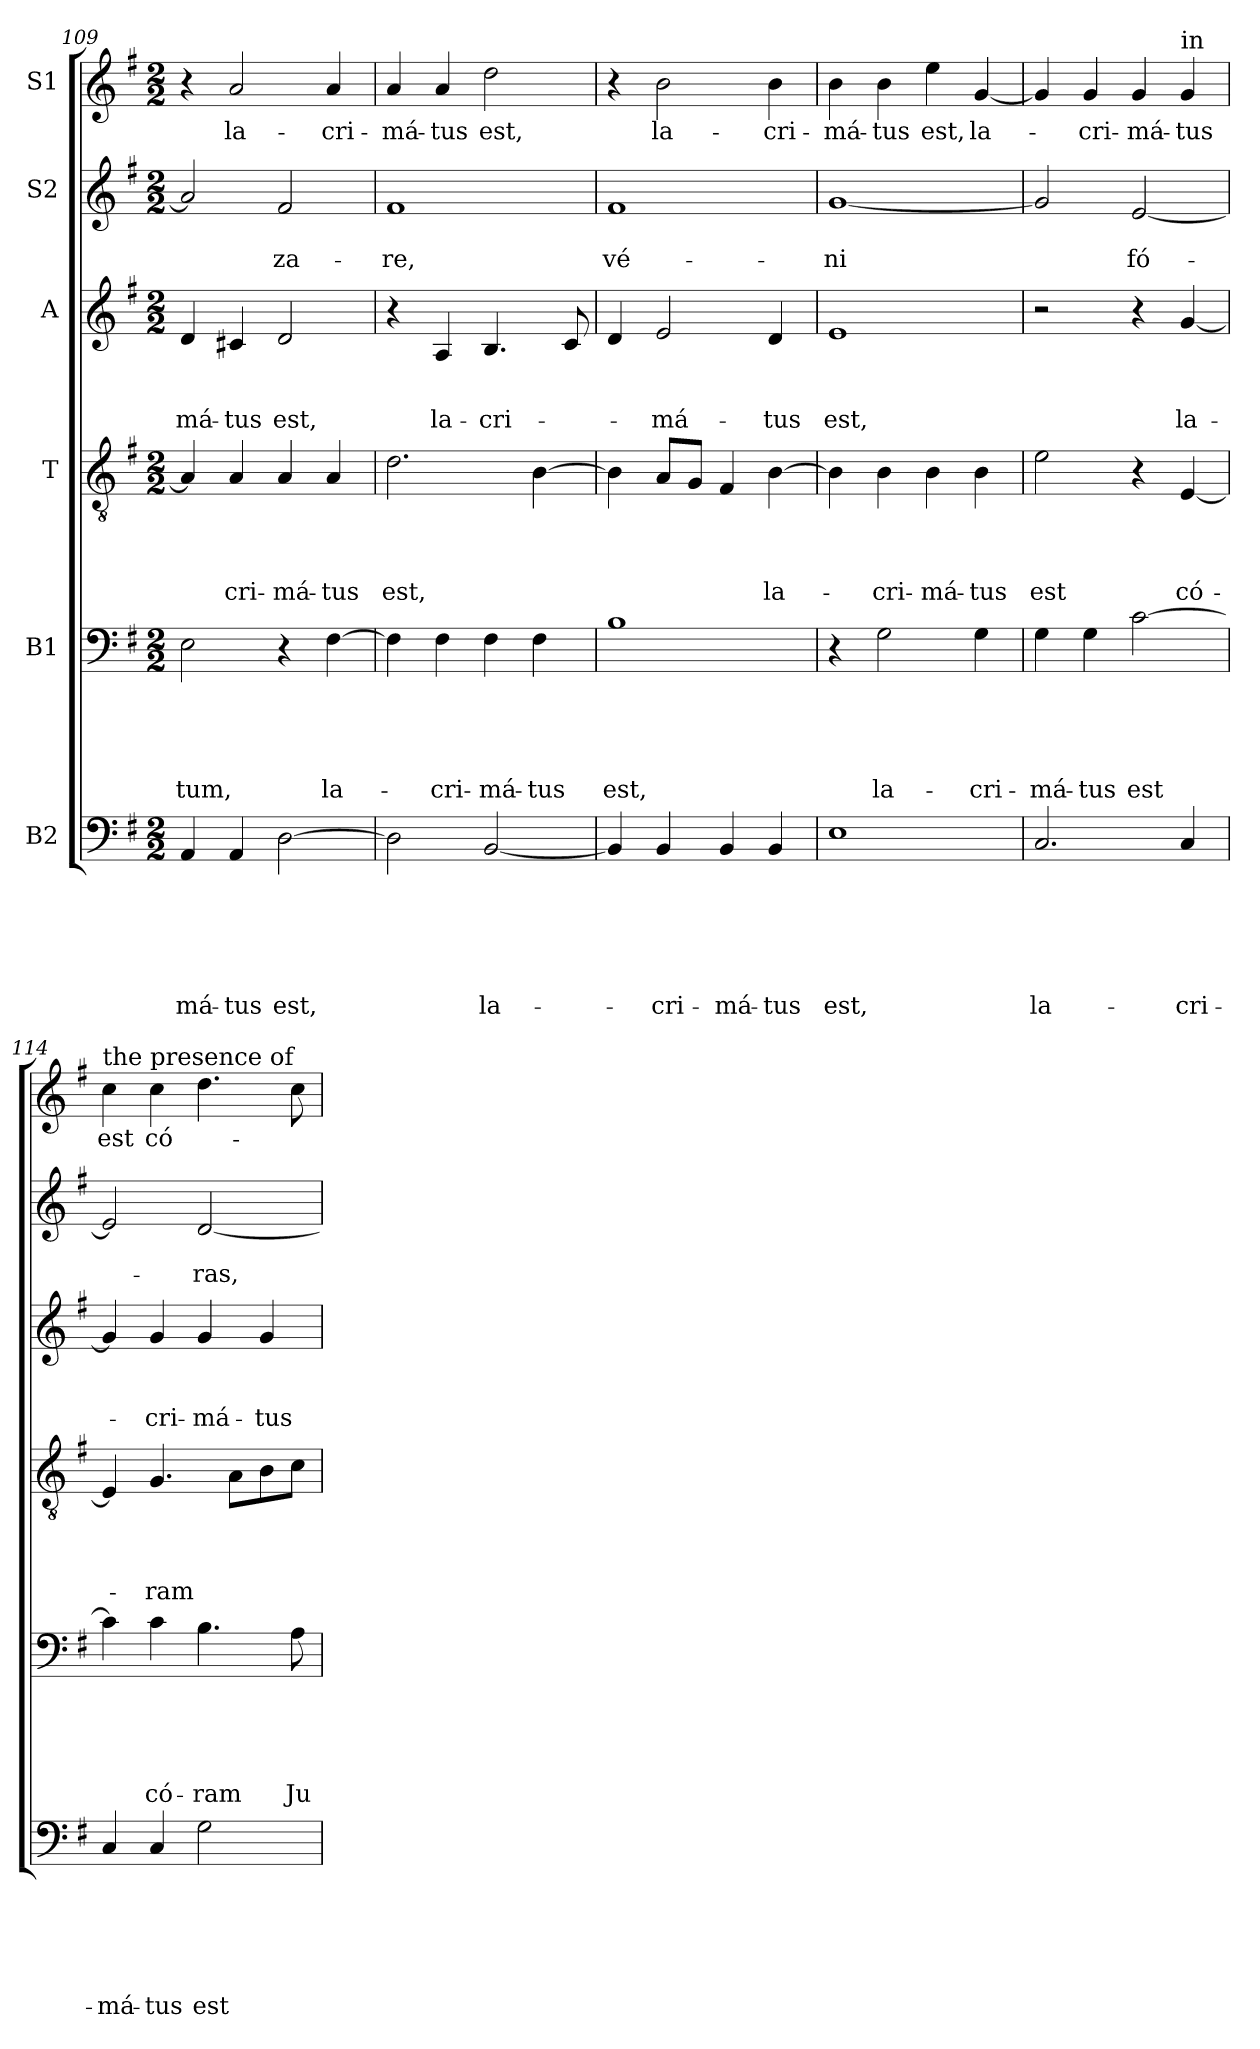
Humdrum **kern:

**kern	**text	**text	**text	**text	**text	**text	**kern	**text	**text	**text	**text	**text	**kern	**text	**text	**text	**text	**kern	**text	**text	**text	**kern	**text	**text	**kern	**text
*part6	*part6	*part6	*part6	*part6	*part6	*part6	*part5	*part5	*part5	*part5	*part5	*part5	*part4	*part4	*part4	*part4	*part4	*part3	*part3	*part3	*part3	*part2	*part2	*part2	*part1	*part1
*staff6	*staff6	*staff6	*staff6	*staff6	*staff6	*staff6	*staff5	*staff5	*staff5	*staff5	*staff5	*staff5	*staff4	*staff4	*staff4	*staff4	*staff4	*staff3	*staff3	*staff3	*staff3	*staff2	*staff2	*staff2	*staff1	*staff1
*I"B2	*	*	*	*	*	*	*I"B1	*	*	*	*	*	*I"T	*	*	*	*	*I"A	*	*	*	*I"S2	*	*	*I"S1	*
!!LO:PB:g=z
*clefF4	*	*	*	*	*	*	*clefF4	*	*	*	*	*	*clefGv2	*	*	*	*	*clefG2	*	*	*	*clefG2	*	*	*clefG2	*
*k[f#]	*	*	*	*	*	*	*k[f#]	*	*	*	*	*	*k[f#]	*	*	*	*	*k[f#]	*	*	*	*k[f#]	*	*	*k[f#]	*
*G:	*	*	*	*	*	*	*G:	*	*	*	*	*	*G:	*	*	*	*	*G:	*	*	*	*G:	*	*	*G:	*
*M2/2	*	*	*	*	*	*	*M2/2	*	*	*	*	*	*M2/2	*	*	*	*	*M2/2	*	*	*	*M2/2	*	*	*M2/2	*
=109	=109	=109	=109	=109	=109	=109	=109	=109	=109	=109	=109	=109	=109	=109	=109	=109	=109	=109	=109	=109	=109	=109	=109	=109	=109	=109
!	!	!	!	!	!	!LO:LY:b	!	!	!	!	!	!LO:LY:b	!	!	!	!	!	!	!	!	!LO:LY:b	!	!	!	!	!
4AA/	.	.	.	.	.	-má-	2E\	.	.	.	.	-tum,	4A/]	.	.	.	.	4d/	.	.	-má-	2a/]	.	.	4r	.
!	!	!	!	!	!	!LO:LY:b	!	!	!	!	!	!	!	!	!	!	!LO:LY:b	!	!	!	!LO:LY:b	!	!	!	!	!LO:LY:b
4AA/	.	.	.	.	.	-tus	.	.	.	.	.	.	4A/	.	.	.	-cri-	4c#i/	.	.	-tus	.	.	.	2a/	la-
!	!	!	!	!	!	!LO:LY:b	!	!	!	!	!	!	!	!	!	!	!LO:LY:b	!	!	!	!LO:LY:b	!	!	!LO:LY:b	!	!
[2D\	.	.	.	.	.	est,	4r	.	.	.	.	.	4A/	.	.	.	-má-	2d/	.	.	est,	2f#/	.	-za-	.	.
!	!	!	!	!	!	!	!	!	!	!	!	!LO:LY:b	!	!	!	!	!LO:LY:b	!	!	!	!	!	!	!	!	!LO:LY:b
.	.	.	.	.	.	.	[4F#i\	.	.	.	.	la-	4A/	.	.	.	-tus	.	.	.	.	.	.	.	4a/	-cri-
=110	=110	=110	=110	=110	=110	=110	=110	=110	=110	=110	=110	=110	=110	=110	=110	=110	=110	=110	=110	=110	=110	=110	=110	=110	=110	=110
!	!	!	!	!	!	!	!	!	!	!	!	!	!	!	!	!	!LO:LY:b	!	!	!	!	!	!	!LO:LY:b	!	!LO:LY:b
2D\]	.	.	.	.	.	.	4F#\]	.	.	.	.	.	2.d\	.	.	.	est,	4r	.	.	.	1f#	.	-re,	4a/	-má-
!	!	!	!	!	!	!	!	!	!	!	!	!LO:LY:b	!	!	!	!	!	!	!	!	!LO:LY:b	!	!	!	!	!LO:LY:b
.	.	.	.	.	.	.	4F#\	.	.	.	.	-cri-	.	.	.	.	.	4A/	.	.	la-	.	.	.	4a/	-tus
!	!	!	!	!	!	!LO:LY:b	!	!	!	!	!	!LO:LY:b	!	!	!	!	!	!	!	!	!LO:LY:b	!	!	!	!	!LO:LY:b
[2BB/	.	.	.	.	.	la-	4F#\	.	.	.	.	-má-	.	.	.	.	.	4.B/	.	.	-cri-	.	.	.	2dd\	est,
!	!	!	!	!	!	!	!	!	!	!	!	!LO:LY:b	!	!	!	!	!	!	!	!	!	!	!	!	!	!
.	.	.	.	.	.	.	4F#\	.	.	.	.	-tus	[4B\	.	.	.	.	.	.	.	.	.	.	.	.	.
.	.	.	.	.	.	.	.	.	.	.	.	.	.	.	.	.	.	8c/	.	.	.	.	.	.	.	.
=111	=111	=111	=111	=111	=111	=111	=111	=111	=111	=111	=111	=111	=111	=111	=111	=111	=111	=111	=111	=111	=111	=111	=111	=111	=111	=111
!	!	!	!	!	!	!	!	!	!	!	!	!LO:LY:b	!	!	!	!	!	!	!	!	!	!	!	!LO:LY:b	!	!
4BB/]	.	.	.	.	.	.	1B	.	.	.	.	est,	4B\]	.	.	.	.	4d/	.	.	.	1f#	.	vé-	4r	.
!	!	!	!	!	!	!LO:LY:b	!	!	!	!	!	!	!	!	!	!	!	!	!	!	!LO:LY:b	!	!	!	!	!LO:LY:b
4BB/	.	.	.	.	.	-cri-	.	.	.	.	.	.	8A/L	.	.	.	.	2e/	.	.	-má-	.	.	.	2b\	la-
.	.	.	.	.	.	.	.	.	.	.	.	.	8G/J	.	.	.	.	.	.	.	.	.	.	.	.	.
!	!	!	!	!	!	!LO:LY:b	!	!	!	!	!	!	!	!	!	!	!	!	!	!	!	!	!	!	!	!
4BB/	.	.	.	.	.	-má-	.	.	.	.	.	.	4F#/	.	.	.	.	.	.	.	.	.	.	.	.	.
!	!	!	!	!	!	!LO:LY:b	!	!	!	!	!	!	!	!	!	!	!LO:LY:b	!	!	!	!LO:LY:b	!	!	!	!	!LO:LY:b
4BB/	.	.	.	.	.	-tus	.	.	.	.	.	.	[4B\	.	.	.	la-	4d/	.	.	-tus	.	.	.	4b\	-cri-
=112	=112	=112	=112	=112	=112	=112	=112	=112	=112	=112	=112	=112	=112	=112	=112	=112	=112	=112	=112	=112	=112	=112	=112	=112	=112	=112
!	!	!	!	!	!	!LO:LY:b	!	!	!	!	!	!	!	!	!	!	!	!	!	!	!LO:LY:b	!	!	!LO:LY:b	!	!LO:LY:b
1E	.	.	.	.	.	est,	4r	.	.	.	.	.	4B\]	.	.	.	.	1e	.	.	est,	[1g	.	-ni	4b\	-má-
!	!	!	!	!	!	!	!	!	!	!	!	!LO:LY:b	!	!	!	!	!LO:LY:b	!	!	!	!	!	!	!	!	!LO:LY:b
.	.	.	.	.	.	.	2G\	.	.	.	.	la-	4B\	.	.	.	-cri-	.	.	.	.	.	.	.	4b\	-tus
!	!	!	!	!	!	!	!	!	!	!	!	!	!	!	!	!	!LO:LY:b	!	!	!	!	!	!	!	!	!LO:LY:b
.	.	.	.	.	.	.	.	.	.	.	.	.	4B\	.	.	.	-má-	.	.	.	.	.	.	.	4ee\	est,
!	!	!	!	!	!	!	!	!	!	!	!	!LO:LY:b	!	!	!	!	!LO:LY:b	!	!	!	!	!	!	!	!	!LO:LY:b
.	.	.	.	.	.	.	4G\	.	.	.	.	-cri-	4B\	.	.	.	-tus	.	.	.	.	.	.	.	[4g/	la-
=113	=113	=113	=113	=113	=113	=113	=113	=113	=113	=113	=113	=113	=113	=113	=113	=113	=113	=113	=113	=113	=113	=113	=113	=113	=113	=113
!	!	!	!	!	!	!LO:LY:b	!	!	!	!	!	!LO:LY:b	!	!	!	!	!LO:LY:b	!	!	!	!	!	!	!	!	!
2.C/	.	.	.	.	.	la-	4G\	.	.	.	.	-má-	2e\	.	.	.	est	2r	.	.	.	2g/]	.	.	4g/]	.
!	!	!	!	!	!	!	!	!	!	!	!	!LO:LY:b	!	!	!	!	!	!	!	!	!	!	!	!	!	!LO:LY:b
.	.	.	.	.	.	.	4G\	.	.	.	.	-tus	.	.	.	.	.	.	.	.	.	.	.	.	4g/	-cri-
!	!	!	!	!	!	!	!	!	!	!	!	!LO:LY:b	!	!	!	!	!	!	!	!	!	!	!	!LO:LY:b	!	!LO:LY:b
.	.	.	.	.	.	.	[2c\	.	.	.	.	est	4r	.	.	.	.	4r	.	.	.	[2e/	.	fó-	4g/	-má-
!	!	!	!	!	!	!	!	!	!	!	!	!	!	!	!	!	!	!	!	!	!	!	!	!	!LO:TX:a:t=in	!
!	!	!	!	!	!	!LO:LY:b	!	!	!	!	!	!	!	!	!	!	!LO:LY:b	!	!	!	!LO:LY:b	!	!	!	!	!LO:LY:b
4C/	.	.	.	.	.	-cri-	.	.	.	.	.	.	[4E/	.	.	.	có-	[4g/	.	.	la-	.	.	.	4g/	-tus
=114	=114	=114	=114	=114	=114	=114	=114	=114	=114	=114	=114	=114	=114	=114	=114	=114	=114	=114	=114	=114	=114	=114	=114	=114	=114	=114
!	!	!	!	!	!	!	!	!	!	!	!	!	!	!	!	!	!	!	!	!	!	!	!	!	!LO:TX:a:t=the presence of	!
!	!	!	!	!	!	!LO:LY:b	!	!	!	!	!	!	!	!	!	!	!	!	!	!	!	!	!	!	!	!LO:LY:b
4C/	.	.	.	.	.	-má-	4c\]	.	.	.	.	.	4E/]	.	.	.	.	4g/]	.	.	.	2e/]	.	.	4cc\	est
!	!	!	!	!	!	!LO:LY:b	!	!	!	!	!	!LO:LY:b	!	!	!	!	!LO:LY:b	!	!	!	!LO:LY:b	!	!	!	!	!LO:LY:b
4C/	.	.	.	.	.	-tus	4c\	.	.	.	.	có-	4.G/	.	.	.	-ram	4g/	.	.	-cri-	.	.	.	4cc\	có-
!	!	!	!	!	!	!LO:LY:b	!	!	!	!	!	!LO:LY:b	!	!	!	!	!	!	!	!	!LO:LY:b	!	!	!LO:LY:b	!	!
2G\	.	.	.	.	.	est	4.B\	.	.	.	.	-ram	.	.	.	.	.	4g/	.	.	-má-	[2d/	.	-ras,	4.dd\	.
.	.	.	.	.	.	.	.	.	.	.	.	.	8A\L	.	.	.	.	.	.	.	.	.	.	.	.	.
!	!	!	!	!	!	!	!	!	!	!	!	!	!	!	!	!	!	!	!	!	!LO:LY:b	!	!	!	!	!
.	.	.	.	.	.	.	.	.	.	.	.	.	8B\	.	.	.	.	4g/	.	.	-tus	.	.	.	.	.
!	!	!	!	!	!	!	!	!	!	!	!	!LO:LY:b	!	!	!	!	!	!	!	!	!	!	!	!	!	!
.	.	.	.	.	.	.	8A\	.	.	.	.	Ju-	8c\J	.	.	.	.	.	.	.	.	.	.	.	8cc\	.
=	=	=	=	=	=	=	=	=	=	=	=	=	=	=	=	=	=	=	=	=	=	=	=	=	=	=
*-	*-	*-	*-	*-	*-	*-	*-	*-	*-	*-	*-	*-	*-	*-	*-	*-	*-	*-	*-	*-	*-	*-	*-	*-	*-	*-
